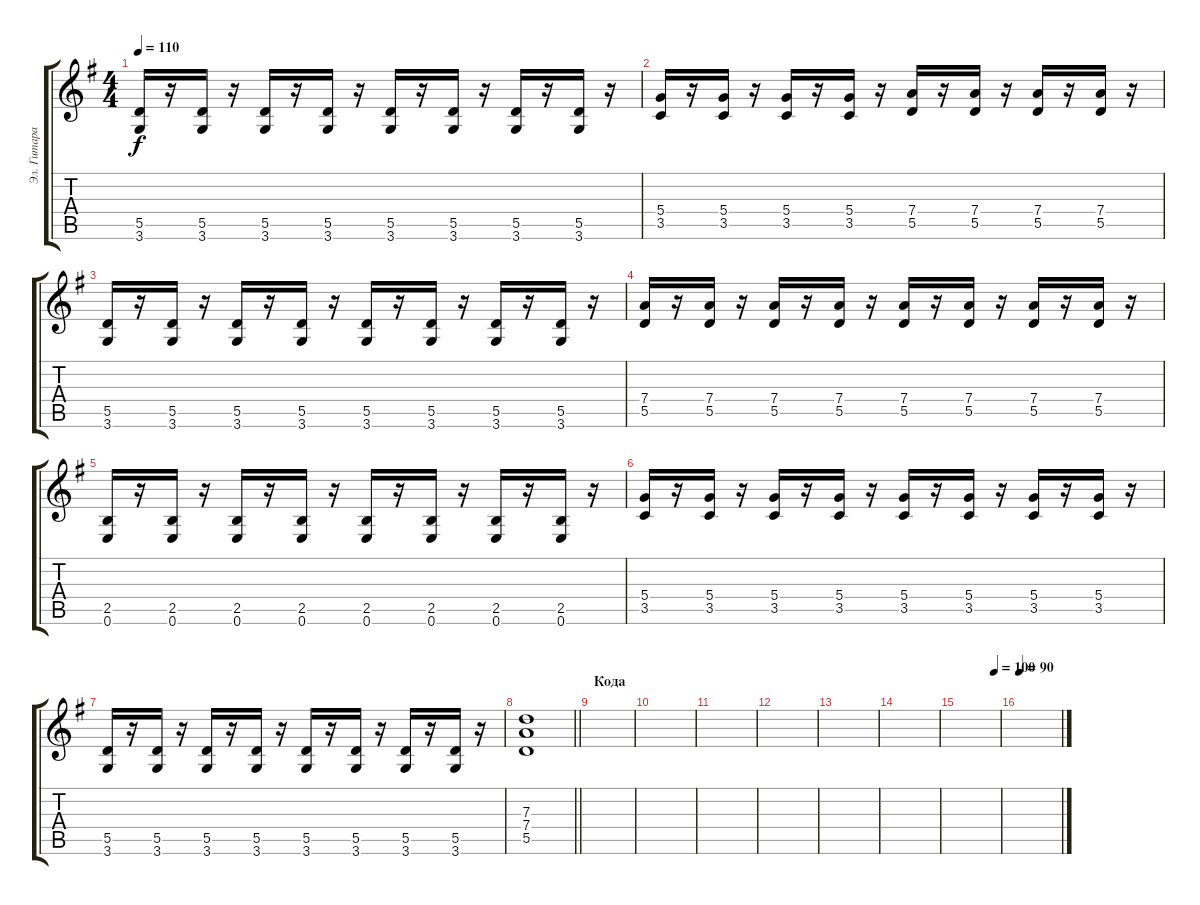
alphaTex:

\track ("Эл. Гитара" "Эл. Гитара") {instrument distortionguitar}
\staff {score tabs}
\tuning (E4 B3 G3 D3 A2 E2) {hide}
\ts (4 4)
\tempo 110
\clef g2
\ks eminor
(5.5 3.6).16{dy f} r.16 (5.5 3.6).16 r.16 (5.5 3.6).16 r.16 (5.5 3.6).16 r.16 (5.5 3.6).16 r.16 (5.5 3.6).16 r.16 (5.5 3.6).16 r.16 (5.5 3.6).16 r.16 |
(5.4 3.5).16 r.16 (5.4 3.5).16 r.16 (5.4 3.5).16 r.16 (5.4 3.5).16 r.16 (7.4 5.5).16 r.16 (7.4 5.5).16 r.16 (7.4 5.5).16 r.16 (7.4 5.5).16 r.16 |
(5.5 3.6).16 r.16 (5.5 3.6).16 r.16 (5.5 3.6).16 r.16 (5.5 3.6).16 r.16 (5.5 3.6).16 r.16 (5.5 3.6).16 r.16 (5.5 3.6).16 r.16 (5.5 3.6).16 r.16 |
(7.4 5.5).16 r.16 (7.4 5.5).16 r.16 (7.4 5.5).16 r.16 (7.4 5.5).16 r.16 (7.4 5.5).16 r.16 (7.4 5.5).16 r.16 (7.4 5.5).16 r.16 (7.4 5.5).16 r.16 |
(2.5 0.6).16 r.16 (2.5 0.6).16 r.16 (2.5 0.6).16 r.16 (2.5 0.6).16 r.16 (2.5 0.6).16 r.16 (2.5 0.6).16 r.16 (2.5 0.6).16 r.16 (2.5 0.6).16 r.16 |
(5.4 3.5).16 r.16 (5.4 3.5).16 r.16 (5.4 3.5).16 r.16 (5.4 3.5).16 r.16 (5.4 3.5).16 r.16 (5.4 3.5).16 r.16 (5.4 3.5).16 r.16 (5.4 3.5).16 r.16 |
(5.5 3.6).16 r.16 (5.5 3.6).16 r.16 (5.5 3.6).16 r.16 (5.5 3.6).16 r.16 (5.5 3.6).16 r.16 (5.5 3.6).16 r.16 (5.5 3.6).16 r.16 (5.5 3.6).16 r.16 |
\barLineRight lightlight
(7.3 7.4 5.5).1{volume 9} |
\section ("" "Кода")
|
|
|
|
|
|
\tempo (100 0.875)
|
\tempo 70
\tempo 90
